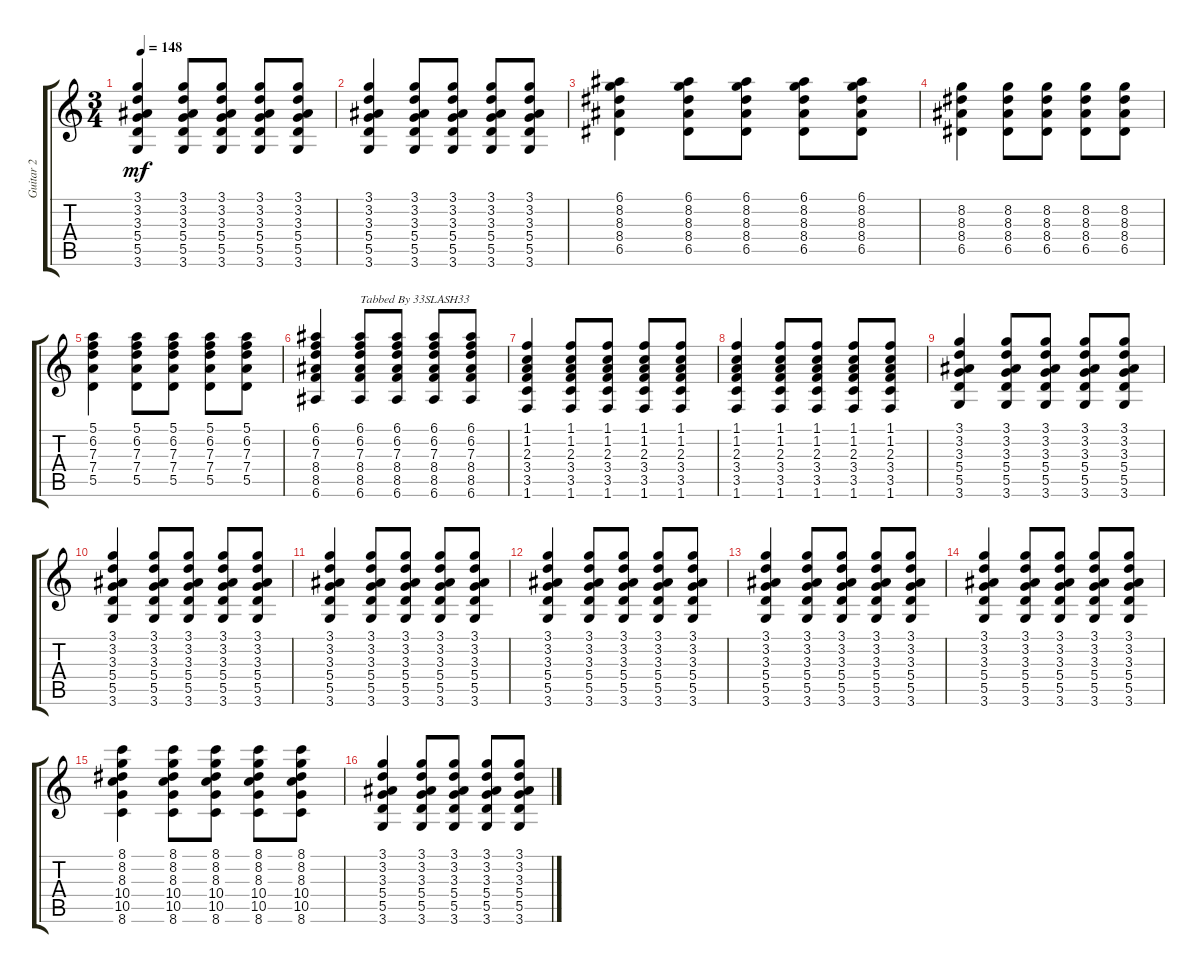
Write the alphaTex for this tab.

\track ("Guitar 2" "Guitar 2") {instrument acousticguitarsteel}
\staff {score tabs}
\tuning (E4 B3 G3 D3 A2 E2) {hide}
\ts (3 4)
\tempo 148
\clef g2
\ks c
(3.1 3.2 3.3 5.4 5.5 3.6).4{dy mf} (3.1 3.2 3.3 5.4 5.5 3.6).8 (3.1 3.2 3.3 5.4 5.5 3.6).8 (3.1 3.2 3.3 5.4 5.5 3.6).8 (3.1 3.2 3.3 5.4 5.5 3.6).8 |
(3.1 3.2 3.3 5.4 5.5 3.6).4 (3.1 3.2 3.3 5.4 5.5 3.6).8 (3.1 3.2 3.3 5.4 5.5 3.6).8 (3.1 3.2 3.3 5.4 5.5 3.6).8 (3.1 3.2 3.3 5.4 5.5 3.6).8 |
(6.1 8.2 8.3 8.4 6.5).4 (6.1 8.2 8.3 8.4 6.5).8 (6.1 8.2 8.3 8.4 6.5).8 (6.1 8.2 8.3 8.4 6.5).8 (6.1 8.2 8.3 8.4 6.5).8 |
(8.2 8.3 8.4 6.5).4 (8.2 8.3 8.4 6.5).8 (8.2 8.3 8.4 6.5).8 (8.2 8.3 8.4 6.5).8 (8.2 8.3 8.4 6.5).8 |
(5.1 6.2 7.3 7.4 5.5).4 (5.1 6.2 7.3 7.4 5.5).8 (5.1 6.2 7.3 7.4 5.5).8 (5.1 6.2 7.3 7.4 5.5).8 (5.1 6.2 7.3 7.4 5.5).8 |
(6.1 6.2 7.3 8.4 8.5 6.6).4 (6.1 6.2 7.3 8.4 8.5 6.6).8{txt "Tabbed By 33SLASH33"} (6.1 6.2 7.3 8.4 8.5 6.6).8 (6.1 6.2 7.3 8.4 8.5 6.6).8 (6.1 6.2 7.3 8.4 8.5 6.6).8 |
(1.1 1.2 2.3 3.4 3.5 1.6).4 (1.1 1.2 2.3 3.4 3.5 1.6).8 (1.1 1.2 2.3 3.4 3.5 1.6).8 (1.1 1.2 2.3 3.4 3.5 1.6).8 (1.1 1.2 2.3 3.4 3.5 1.6).8 |
(1.1 1.2 2.3 3.4 3.5 1.6).4 (1.1 1.2 2.3 3.4 3.5 1.6).8 (1.1 1.2 2.3 3.4 3.5 1.6).8 (1.1 1.2 2.3 3.4 3.5 1.6).8 (1.1 1.2 2.3 3.4 3.5 1.6).8 |
(3.1 3.2 3.3 5.4 5.5 3.6).4 (3.1 3.2 3.3 5.4 5.5 3.6).8 (3.1 3.2 3.3 5.4 5.5 3.6).8 (3.1 3.2 3.3 5.4 5.5 3.6).8 (3.1 3.2 3.3 5.4 5.5 3.6).8 |
(3.1 3.2 3.3 5.4 5.5 3.6).4 (3.1 3.2 3.3 5.4 5.5 3.6).8 (3.1 3.2 3.3 5.4 5.5 3.6).8 (3.1 3.2 3.3 5.4 5.5 3.6).8 (3.1 3.2 3.3 5.4 5.5 3.6).8 |
(3.1 3.2 3.3 5.4 5.5 3.6).4 (3.1 3.2 3.3 5.4 5.5 3.6).8 (3.1 3.2 3.3 5.4 5.5 3.6).8 (3.1 3.2 3.3 5.4 5.5 3.6).8 (3.1 3.2 3.3 5.4 5.5 3.6).8 |
(3.1 3.2 3.3 5.4 5.5 3.6).4 (3.1 3.2 3.3 5.4 5.5 3.6).8 (3.1 3.2 3.3 5.4 5.5 3.6).8 (3.1 3.2 3.3 5.4 5.5 3.6).8 (3.1 3.2 3.3 5.4 5.5 3.6).8 |
(3.1 3.2 3.3 5.4 5.5 3.6).4 (3.1 3.2 3.3 5.4 5.5 3.6).8 (3.1 3.2 3.3 5.4 5.5 3.6).8 (3.1 3.2 3.3 5.4 5.5 3.6).8 (3.1 3.2 3.3 5.4 5.5 3.6).8 |
(3.1 3.2 3.3 5.4 5.5 3.6).4 (3.1 3.2 3.3 5.4 5.5 3.6).8 (3.1 3.2 3.3 5.4 5.5 3.6).8 (3.1 3.2 3.3 5.4 5.5 3.6).8 (3.1 3.2 3.3 5.4 5.5 3.6).8 |
(8.1 8.2 8.3 10.4 10.5 8.6).4 (8.1 8.2 8.3 10.4 10.5 8.6).8 (8.1 8.2 8.3 10.4 10.5 8.6).8 (8.1 8.2 8.3 10.4 10.5 8.6).8 (8.1 8.2 8.3 10.4 10.5 8.6).8 |
(3.1 3.2 3.3 5.4 5.5 3.6).4 (3.1 3.2 3.3 5.4 5.5 3.6).8 (3.1 3.2 3.3 5.4 5.5 3.6).8 (3.1 3.2 3.3 5.4 5.5 3.6).8 (3.1 3.2 3.3 5.4 5.5 3.6).8
